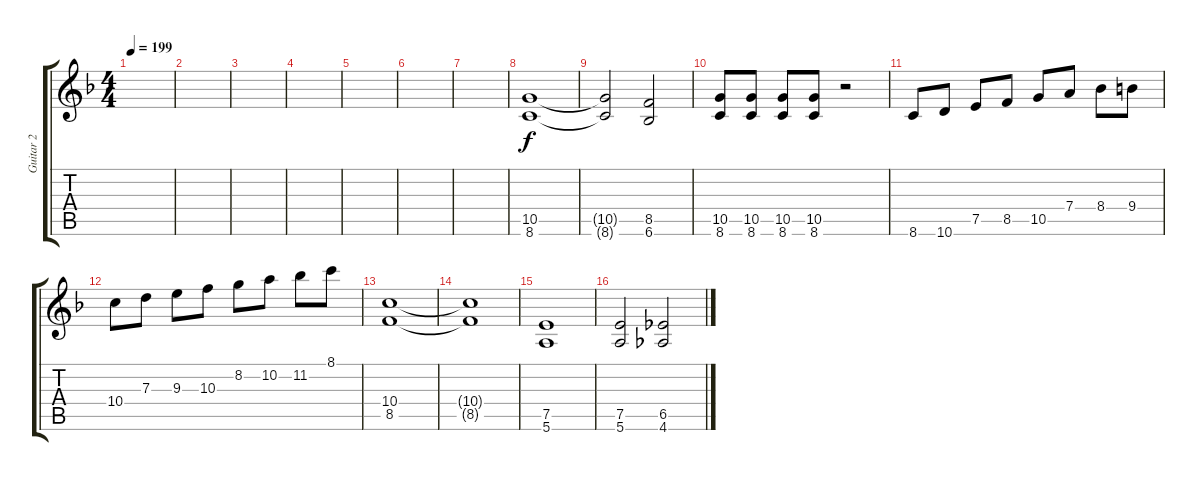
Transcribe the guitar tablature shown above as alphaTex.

\track ("Guitar 2" "Guitar 2") {instrument distortionguitar}
\staff {score tabs}
\tuning (E4 B3 G3 D3 A2 E2) {hide}
\ts (4 4)
\tempo 199
\clef g2
\ks f
|
|
|
|
|
|
|
(10.5 8.6).1 |
(10.5{t} 8.6{t}).2 (8.5 6.6).2 |
(10.5 8.6).8 (10.5 8.6).8 (10.5 8.6).8 (10.5 8.6).8 r.2 |
8.6.8 10.6.8 7.5.8 8.5.8 10.5.8 7.4.8 8.4.8 9.4.8 |
10.4.8 7.3.8 9.3.8 10.3.8 8.2.8 10.2.8 11.2.8 8.1.8 |
(10.4 8.5).1 |
(10.4{t} 8.5{t}).1 |
(7.5 5.6).1 |
(7.5 5.6).2 (6.5 4.6).2
